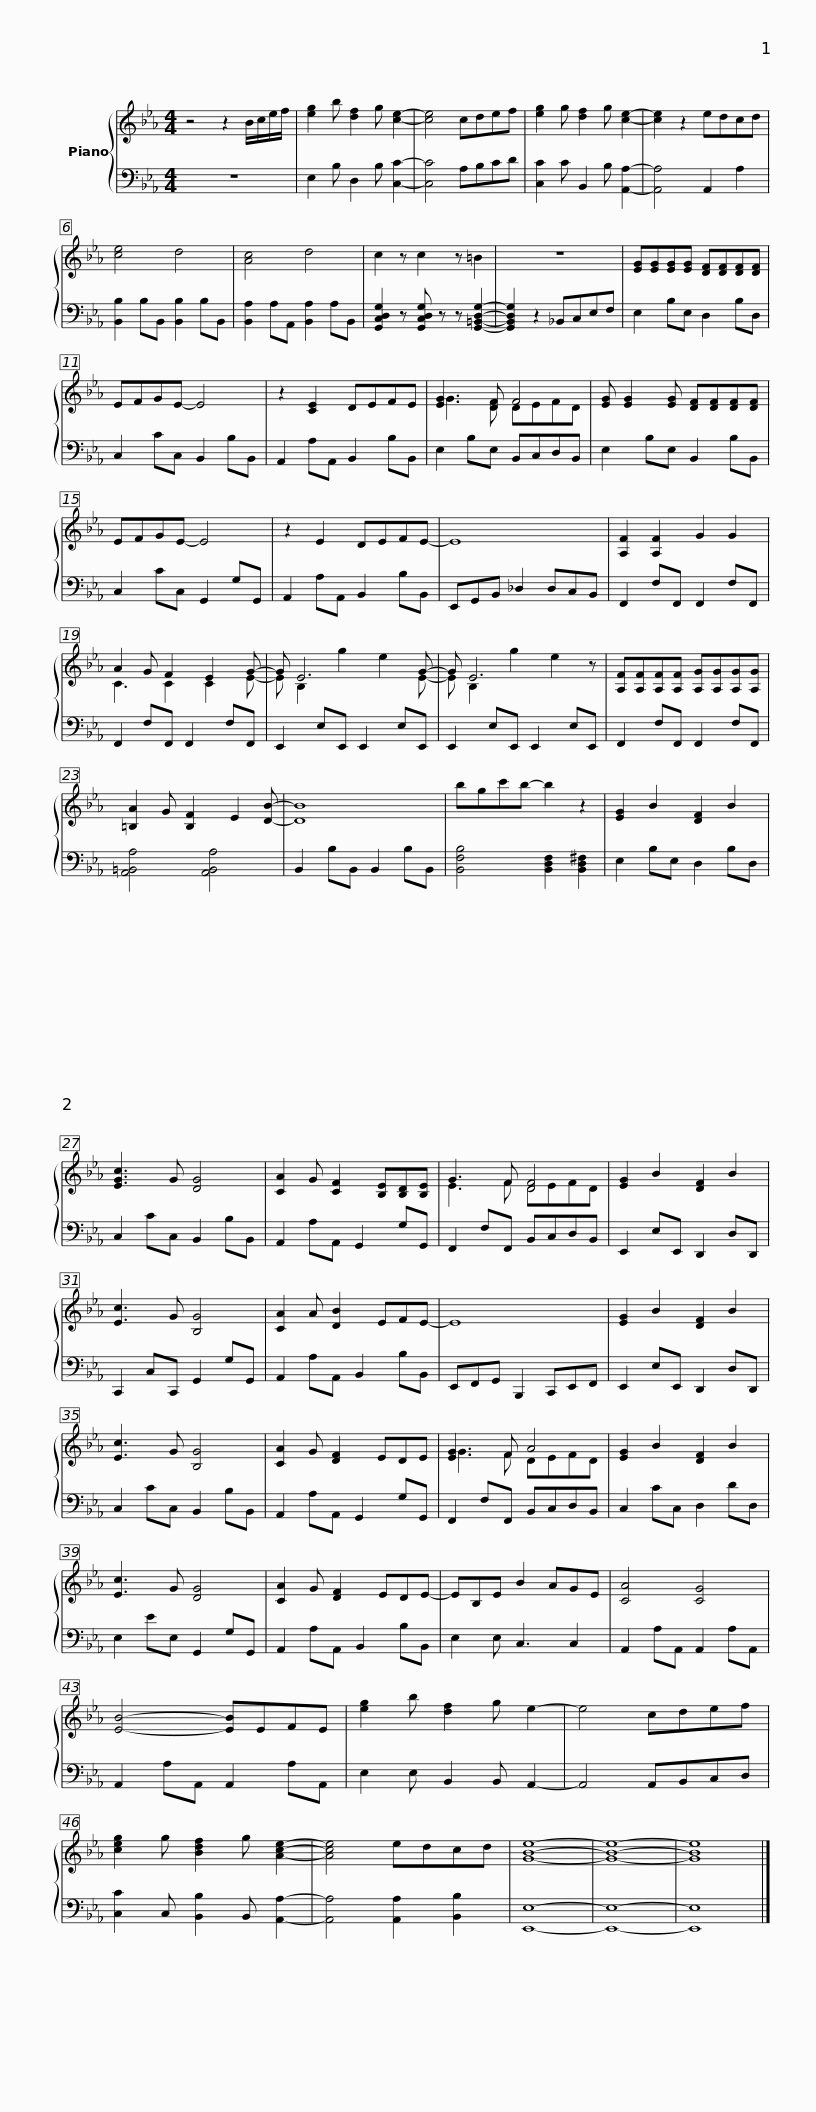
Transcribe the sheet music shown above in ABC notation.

X:1
%%score { ( 1 3 ) | 2 }
L:1/8
M:4/4
I:linebreak $
K:Eb
V:1 treble
V:3 treble
V:2 bass
V:1
 z4 z2 B/c/e/f/ | [eg]2 b [df]2 g [ce]2- | [ce]4 cdef | [eg]2 g [df]2 g [ce]2- | [ce]2 z2 edcd | %5
 [ce]4 d4 |$ [Ac]4 d4 | c2 z c2 z =B2 | z8 | [EG][EG][EG][EG] [DF][DF][DF][DF] | %10
 EFGE- E4 |$ z2 [CE]2 DEFE | [EG]3 [DF] F4 | [EG] [EG]2 [EG] [DF][DF][DF][DF] | EFGE- E4 | %15
 z2 E2 DEFE- |$ E8 | [A,F]2 [A,F]2 G2 G2 | A2 G F2 E2 G- | G E6 G- |$ %20
 G E6 z | [A,F][A,F][A,F][A,F] [A,G][A,G][A,G][A,G] | [=B,A]2 G [B,F]2 E2 [DB]- | [DB]8 |$ bgc'b- b2 z2 | %25
 [EG]2 B2 [DF]2 B2 | [EGc]3 G [DG]4 | [CA]2 G [CF]2 [B,E][B,D][B,E] | G3 F [DF]4 |$ [EG]2 B2 [DF]2 B2 | %30
 [Ec]3 G [B,G]4 | [CA]2 A [DB]2 EFE- | E8 | [EG]2 B2 [DF]2 B2 |$ [Ec]3 G [B,G]4 | %35
 [CA]2 G [DF]2 EDE | [EG]3 F A4 | [EG]2 B2 [DF]2 B2 | [Ec]3 G [DG]4 |$ [CA]2 G [DF]2 EDE- | %40
 EB,E B2 AGE | [CA]4 [CG]4 | [EB]4- [EB]EFE | [eg]2 b [df]2 g e2- | e4 cdef |$ %45
 [ceg]2 g [Bdf]2 g [Ace]2- | [Ace]4 edcd | [GBe]8- | [GBe]8- | [GBe]8 |] %50
V:2
 z8 | E,2 B, D,2 B, [C,C]2- | [C,C]4 A,B,CD | [C,C]2 C B,,2 B, [A,,A,]2- | [A,,A,]4 A,,2 A,2 | %5
 [B,,B,]2 B,B,, [B,,B,]2 B,B,, |$ [B,,A,]2 A,A,, [B,,A,]2 A,B,, | [G,,C,D,G,]2 z [G,,C,D,G,] z z [G,,=B,,D,G,]2- | [G,,B,,D,G,]2 z2 _B,,C,E,F, | E,2 B,E, D,2 B,D, | %10
 C,2 CC, B,,2 B,B,, |$ A,,2 A,A,, B,,2 B,B,, | E,2 B,E, B,,C,D,B,, | E,2 B,E, B,,2 B,B,, | C,2 CC, G,,2 G,G,, | %15
 A,,2 A,A,, B,,2 B,B,, |$ E,,G,,B,, _D,2 D,C,B,, | F,,2 F,F,, F,,2 F,F,, | F,,2 F,F,, F,,2 F,F,, | E,,2 E,E,, E,,2 E,E,, |$ %20
 E,,2 E,E,, E,,2 E,E,, | F,,2 F,F,, F,,2 F,F,, | [A,,=B,,A,]4 [A,,B,,A,]4 | B,,2 B,B,, B,,2 B,B,, |$ [B,,F,B,]4 [B,,D,F,]2 [B,,D,^F,]2 | %25
 E,2 B,E, D,2 B,D, | C,2 CC, B,,2 B,B,, | A,,2 A,A,, G,,2 G,G,, | F,,2 F,F,, B,,C,D,B,, |$ E,,2 E,E,, D,,2 D,D,, | %30
 C,,2 C,C,, G,,2 G,G,, | A,,2 A,A,, B,,2 B,B,, | E,,F,,G,, B,,,2 C,,E,,F,, | E,,2 E,E,, D,,2 D,D,, |$ C,2 CC, B,,2 B,B,, | %35
 A,,2 A,A,, G,,2 G,G,, | F,,2 F,F,, B,,C,D,B,, | C,2 CC, D,2 DD, | E,2 EE, G,,2 G,G,, |$ A,,2 A,A,, B,,2 B,B,, | %40
 E,2 E, C,3 C,2 | A,,2 A,A,, A,,2 A,A,, | A,,2 A,A,, A,,2 A,A,, | E,2 E, B,,2 B,, A,,2- | A,,4 A,,B,,C,D, |$ %45
 [C,C]2 C, [B,,B,]2 B,, [A,,A,]2- | [A,,A,]4 [A,,A,]2 [B,,B,]2 | [E,,E,]8- | [E,,E,]8- | [E,,E,]8 |] %50
V:3
 x8 | x8 | x8 | x8 | x8 | %5
 x8 |$ x8 | x8 | x8 | x8 | %10
 x8 |$ x8 | G3 [DF] DEFD | x8 | x8 | %15
 x8 |$ x8 | x8 | C3 C2 C2 E- | E B,2 g2 e2 E- |$ %20
 E B,2 g2 e2 z | x8 | x8 | x8 |$ x8 | %25
 x8 | x8 | x8 | E3 F DEFD |$ x8 | %30
 x8 | x8 | x8 | x8 |$ x8 | %35
 x8 | G3 F DEFD | x8 | x8 |$ x8 | %40
 x8 | x8 | x8 | x8 | x8 |$ %45
 x8 | x8 | x8 | x8 | x8 |] %50
